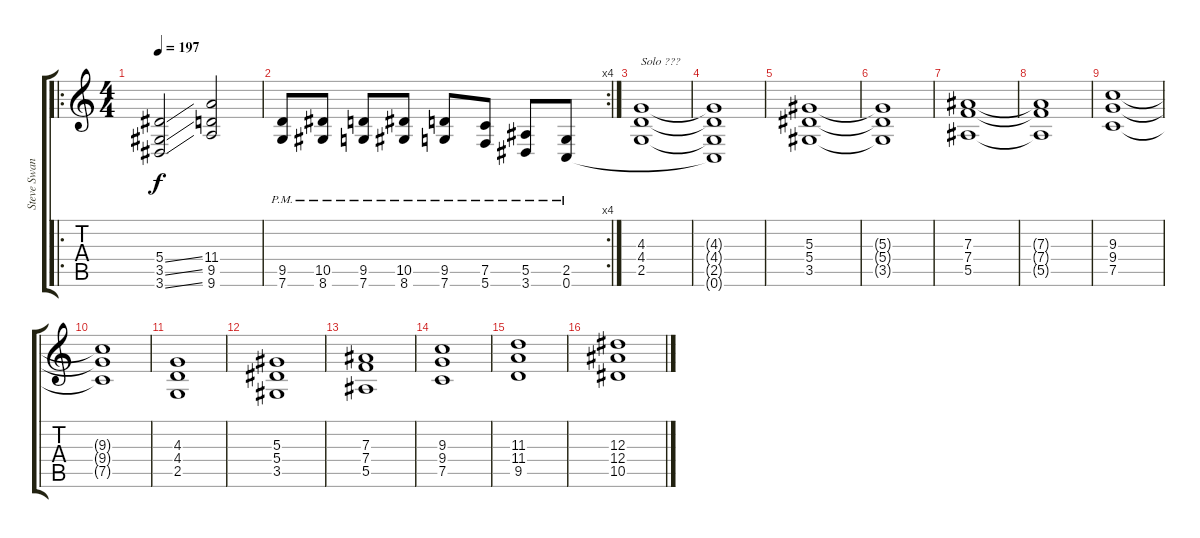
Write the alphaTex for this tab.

\track ("Steve Swanson" "Steve Swan") {instrument distortionguitar}
\staff {score tabs}
\tuning (C4 G3 Eb3 Bb2 F2 C2) {hide}
\ro
\ts (4 4)
\tempo 197
\clef g2
\ks c
(5.4{ss} 3.5{ss} 3.6{ss}).2{dy f} (11.4 9.5 9.6).2 |
\rc 4
(9.5{pm} 7.6{pm}).8 (10.5{pm} 8.6{pm}).8 (9.5{pm} 7.6{pm}).8 (10.5{pm} 8.6{pm}).8 (9.5{pm} 7.6{pm}).8 (7.5{pm} 5.6{pm}).8 (5.5{pm} 3.6{pm}).8 (2.5{pm} 0.6{pm}).8 |
(4.3 4.4 2.5).1{txt "Solo ???"} |
(4.3{t} 4.4{t} 2.5{t} 0.6{t}).1 |
(5.3 5.4 3.5).1 |
(5.3{t} 5.4{t} 3.5{t}).1 |
(7.3 7.4 5.5).1 |
(7.3{t} 7.4{t} 5.5{t}).1 |
(9.3 9.4 7.5).1 |
(9.3{t} 9.4{t} 7.5{t}).1 |
(4.3 4.4 2.5).1 |
(5.3 5.4 3.5).1 |
(7.3 7.4 5.5).1 |
(9.3 9.4 7.5).1 |
(11.3 11.4 9.5).1 |
(12.3 12.4 10.5).1
